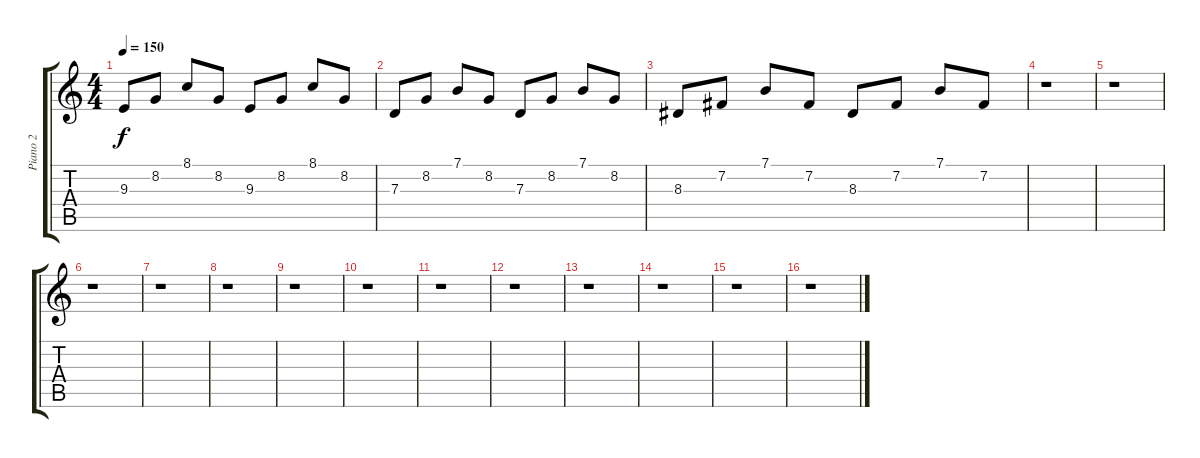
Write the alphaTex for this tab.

\track ("Piano 2" "Piano 2") {instrument drawbarorgan}
\staff {score tabs}
\tuning (E4 B3 G3 D3 A2 E2) {hide}
\ts (4 4)
\tempo 150
\clef g2
\ks c
9.3.8{dy f} 8.2.8 8.1.8 8.2.8 9.3.8 8.2.8 8.1.8 8.2.8 |
7.3.8 8.2.8 7.1.8 8.2.8 7.3.8 8.2.8 7.1.8 8.2.8 |
8.3.8 7.2.8 7.1.8 7.2.8 8.3.8 7.2.8 7.1.8 7.2.8 |
r.1 |
r.1 |
r.1 |
r.1 |
r.1 |
r.1 |
r.1 |
r.1 |
r.1 |
r.1 |
r.1 |
r.1 |
r.1
